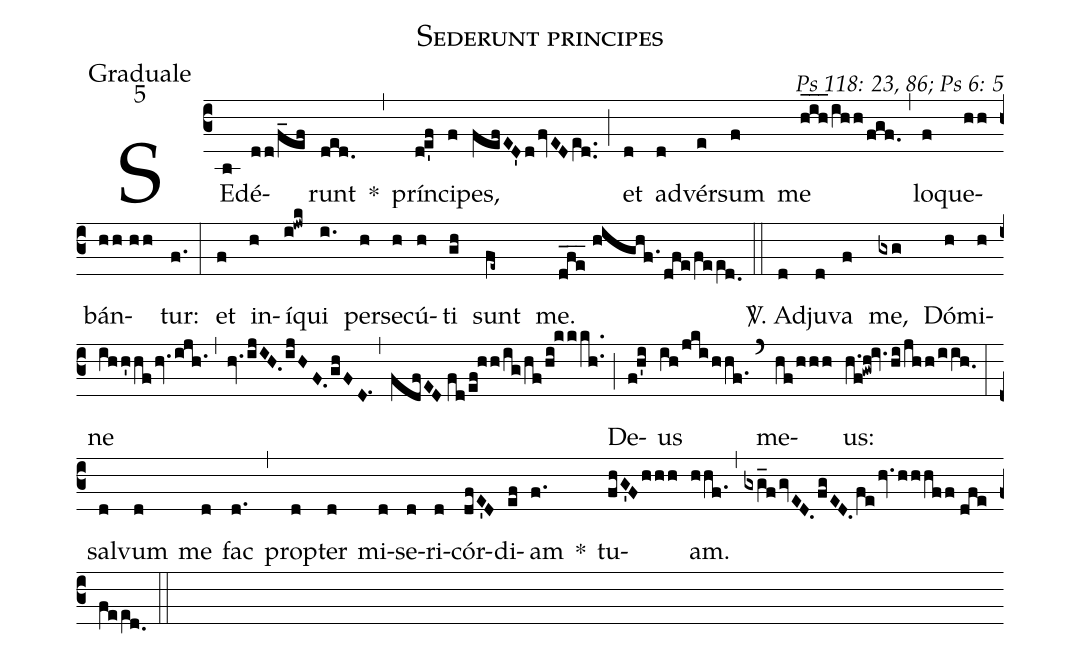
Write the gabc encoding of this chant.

name: Sederunt principes;
office-part: Graduale;
mode: 5;
commentary: Ps 118: 23, 86; Ps 6: 5;
%%
(c3) SE(b)dé(dd/f_ef)runt(ded.) *(,) prín(de'f)ci(f)pes,(fefED'dfvEDe[ll:1]d..) (;) et(d) ad(d)vér(e)sum(f) me(h_i_h_/ihh/fgf.) (,) lo(f)que(hh)bán(hh//hh)tur:(f.) (:)
et(f) in(h)í(i!jwk)qui(i.) per(h)se(h)cú(h)ti(gh) sunt(fe~) me.(dfe___//highf.dfe/fee[ll:1]d.0) (::)
<sp>V/</sp>. Ad(d)ju(d)va(f) me,(gxg) Dó(h)mi(h)ne(ihh'hfhv.ijh.1) (,) (hv.ijIH.ijHF.ghFD.1) (,) (fdfED//fd/ef!hh/ig/hf/hi!kkkh..) (;) De(f!h'i)us(ih/jkihhf.) (`) me(hf/hhh)us:(h.f!gwh!iv.hi/jhh/iih.0) (:)
sal(d)vum(d) me(d) fac(d.) (,) prop(d)ter(d) mi(d)se(d)ri(d)cór(dfE'D)di(ef)am(f.) *()
tu(fhG'Fhhh)am.(hhf.) (,) (gxg_fgvED.fgED.fehv.hhhff//dfe/fee[ll:1]d.0) (::)
